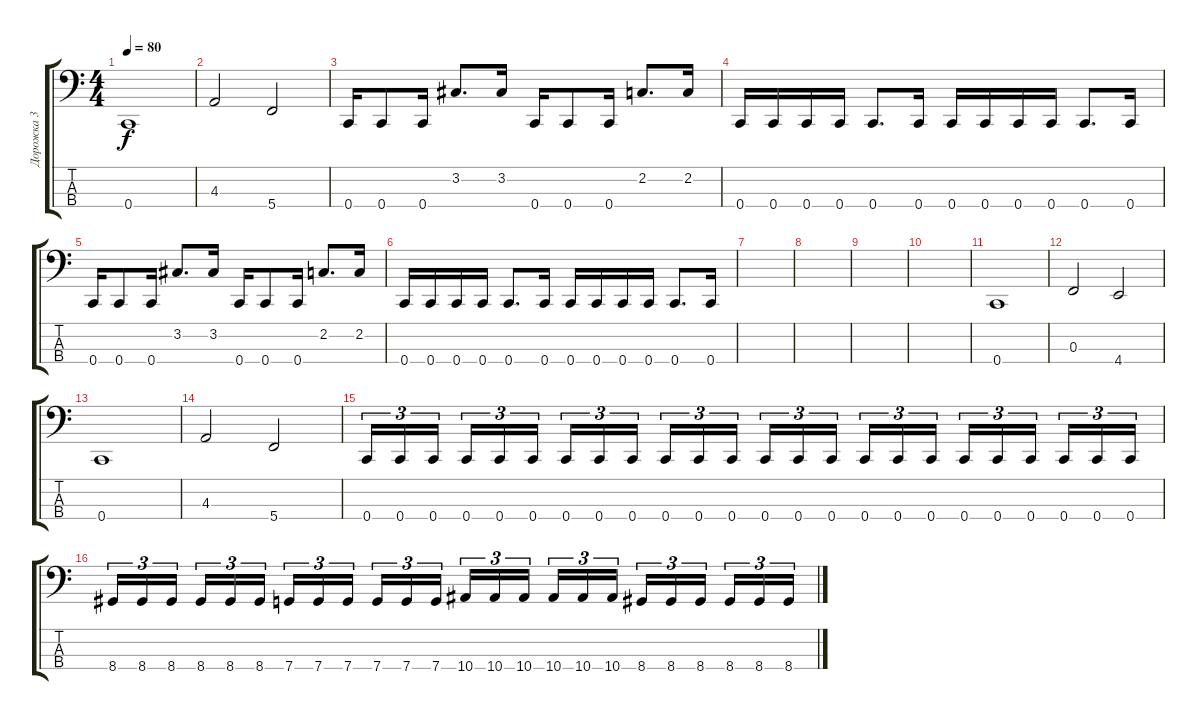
\track ("Дорожка 3" "Дорожка 3") {instrument synthbass2}
\staff {score tabs}
\tuning (Eb2 Bb1 F1 C1) {hide}
\ts (4 4)
\tempo 80
\clef f4
\ks c
0.4.1{dy f} |
4.3.2 5.4.2 |
0.4.16 0.4.8 0.4.16 3.2.8{d} 3.2.16 0.4.16 0.4.8 0.4.16 2.2.8{d} 2.2.16 |
0.4.16 0.4.16 0.4.16 0.4.16 0.4.8{d} 0.4.16 0.4.16 0.4.16 0.4.16 0.4.16 0.4.8{d} 0.4.16 |
0.4.16 0.4.8 0.4.16 3.2.8{d} 3.2.16 0.4.16 0.4.8 0.4.16 2.2.8{d} 2.2.16 |
0.4.16 0.4.16 0.4.16 0.4.16 0.4.8{d} 0.4.16 0.4.16 0.4.16 0.4.16 0.4.16 0.4.8{d} 0.4.16 |
|
|
|
|
0.4.1 |
0.3.2 4.4.2 |
0.4.1 |
4.3.2 5.4.2 |
0.4.16{tu (3 2)} 0.4.16{tu (3 2)} 0.4.16{tu (3 2)} 0.4.16{tu (3 2)} 0.4.16{tu (3 2)} 0.4.16{tu (3 2)} 0.4.16{tu (3 2)} 0.4.16{tu (3 2)} 0.4.16{tu (3 2)} 0.4.16{tu (3 2)} 0.4.16{tu (3 2)} 0.4.16{tu (3 2)} 0.4.16{tu (3 2)} 0.4.16{tu (3 2)} 0.4.16{tu (3 2)} 0.4.16{tu (3 2)} 0.4.16{tu (3 2)} 0.4.16{tu (3 2)} 0.4.16{tu (3 2)} 0.4.16{tu (3 2)} 0.4.16{tu (3 2)} 0.4.16{tu (3 2)} 0.4.16{tu (3 2)} 0.4.16{tu (3 2)} |
8.4.16{tu (3 2)} 8.4.16{tu (3 2)} 8.4.16{tu (3 2)} 8.4.16{tu (3 2)} 8.4.16{tu (3 2)} 8.4.16{tu (3 2)} 7.4.16{tu (3 2)} 7.4.16{tu (3 2)} 7.4.16{tu (3 2)} 7.4.16{tu (3 2)} 7.4.16{tu (3 2)} 7.4.16{tu (3 2)} 10.4.16{tu (3 2)} 10.4.16{tu (3 2)} 10.4.16{tu (3 2)} 10.4.16{tu (3 2)} 10.4.16{tu (3 2)} 10.4.16{tu (3 2)} 8.4.16{tu (3 2)} 8.4.16{tu (3 2)} 8.4.16{tu (3 2)} 8.4.16{tu (3 2)} 8.4.16{tu (3 2)} 8.4.16{tu (3 2)}
